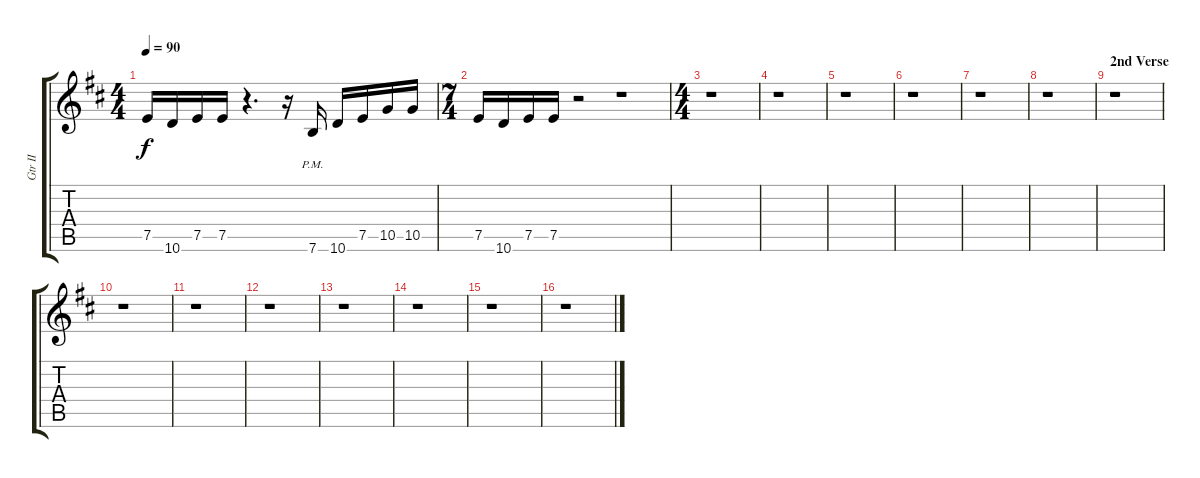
\track ("Gtr II" "Gtr II") {instrument electricguitarmuted}
\staff {score tabs}
\tuning (E4 B3 G3 D3 A2 E2) {hide}
\ts (4 4)
\tempo 90
\clef g2
\ks bminor
7.5.16{dy f} 10.6.16 7.5.16 7.5.16 r.4{d} r.16 7.6{pm}.16 10.6.16 7.5.16 10.5.16 10.5.16 |
\ts (7 4)
7.5.16 10.6.16 7.5.16 7.5.16 r.2 r.1 |
\ts (4 4)
r.1 |
r.1 |
r.1 |
r.1 |
r.1 |
r.1 |
\section ("" "2nd Verse")
r.1 |
r.1 |
r.1 |
r.1 |
r.1 |
r.1 |
r.1 |
r.1
